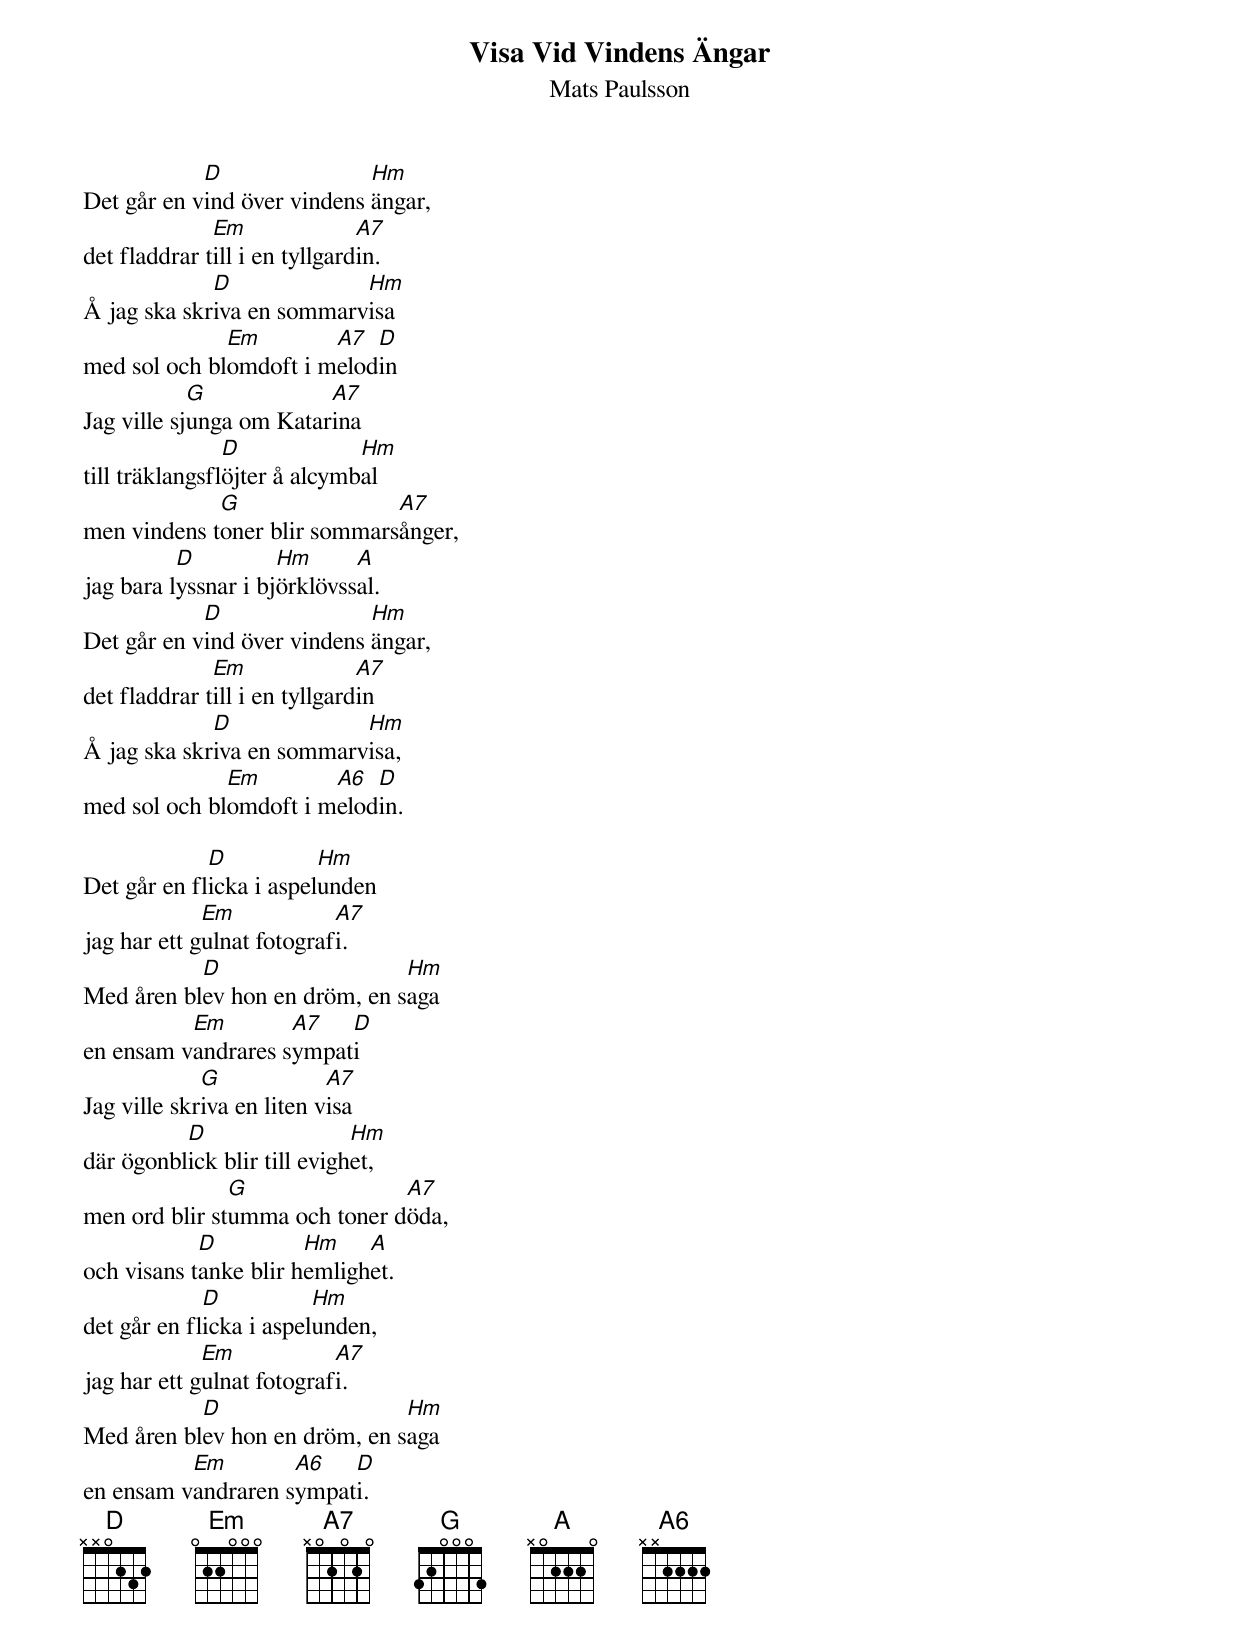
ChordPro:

{t:Visa Vid Vindens Ängar}
{st:Mats Paulsson}
Det går en v[D]ind över vindens [Hm]ängar,
det fladdrar t[Em]ill i en tyllgard[A7]in.
Å jag ska skr[D]iva en sommarv[Hm]isa
med sol och bl[Em]omdoft i m[A7]elod[D]in
Jag ville sj[G]unga om Katar[A7]ina
till träklangsfl[D]öjter å alcymb[Hm]al
men vindens t[G]oner blir sommars[A7]ånger,
jag bara l[D]yssnar i bj[Hm]örklövss[A]al.
Det går en v[D]ind över vindens [Hm]ängar,
det fladdrar t[Em]ill i en tyllgard[A7]in
Å jag ska skr[D]iva en sommarv[Hm]isa,
med sol och bl[Em]omdoft i m[A6]elod[D]in.

Det går en fl[D]icka i aspel[Hm]unden
jag har ett g[Em]ulnat fotograf[A7]i.
Med åren bl[D]ev hon en dröm, en s[Hm]aga
en ensam v[Em]andrares s[A7]ympat[D]i
Jag ville skr[G]iva en liten v[A7]isa
där ögonbl[D]ick blir till evigh[Hm]et,
men ord blir st[G]umma och toner d[A7]öda,
och visans t[D]anke blir h[Hm]emligh[A]et.
det går en fl[D]icka i aspel[Hm]unden,
jag har ett g[Em]ulnat fotograf[A7]i.
Med åren bl[D]ev hon en dröm, en s[Hm]aga
en ensam v[Em]andraren s[A6]ympat[D]i.
